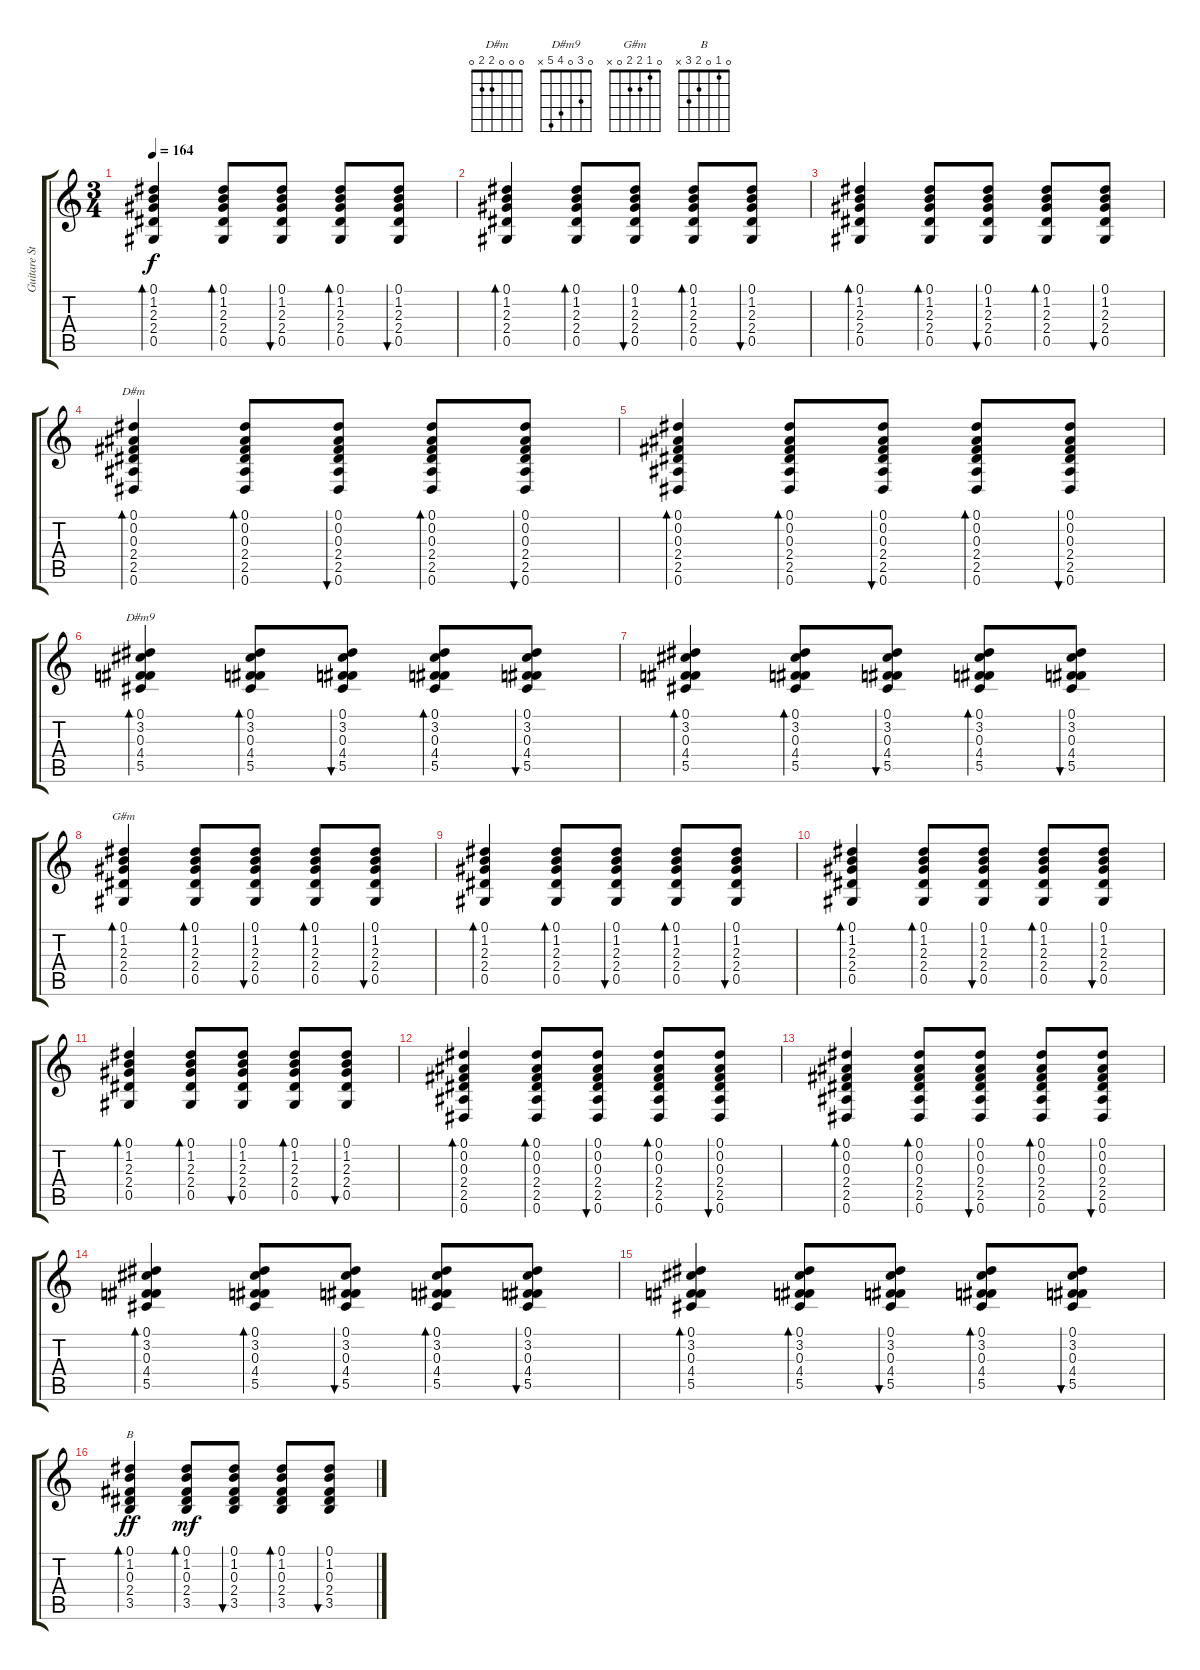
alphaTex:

\track ("Guitare Stuart" "Guitare St") {instrument acousticguitarnylon}
\staff {score tabs}
\tuning (Eb4 Bb3 Gb3 Db3 Ab2 Eb2) {hide}
\chord ("D#m" 0 0 0 2 2 0)
\chord ("D#m9" 0 3 0 4 5 x)
\chord ("G#m" 0 1 2 2 0 x)
\chord ("B" 0 1 0 2 3 x)
\ts (3 4)
\tempo 164
\clef g2
\ks c
(0.1 1.2 2.3 2.4 0.5).4{bd 60 dy f} (0.1 1.2 2.3 2.4 0.5).8{bd 60} (0.1 1.2 2.3 2.4 0.5).8{bu 60} (0.1 1.2 2.3 2.4 0.5).8{bd 60} (0.1 1.2 2.3 2.4 0.5).8{bu 60} |
(0.1 1.2 2.3 2.4 0.5).4{bd 60} (0.1 1.2 2.3 2.4 0.5).8{bd 60} (0.1 1.2 2.3 2.4 0.5).8{bu 60} (0.1 1.2 2.3 2.4 0.5).8{bd 60} (0.1 1.2 2.3 2.4 0.5).8{bu 60} |
(0.1 1.2 2.3 2.4 0.5).4{bd 60} (0.1 1.2 2.3 2.4 0.5).8{bd 60} (0.1 1.2 2.3 2.4 0.5).8{bu 60} (0.1 1.2 2.3 2.4 0.5).8{bd 60} (0.1 1.2 2.3 2.4 0.5).8{bu 60} |
(0.1 0.2 0.3 2.4 2.5 0.6).4{bd 60 ch "D#m"} (0.1 0.2 0.3 2.4 2.5 0.6).8{bd 60} (0.1 0.2 0.3 2.4 2.5 0.6).8{bu 60} (0.1 0.2 0.3 2.4 2.5 0.6).8{bd 60} (0.1 0.2 0.3 2.4 2.5 0.6).8{bu 60} |
(0.1 0.2 0.3 2.4 2.5 0.6).4{bd 60} (0.1 0.2 0.3 2.4 2.5 0.6).8{bd 60} (0.1 0.2 0.3 2.4 2.5 0.6).8{bu 60} (0.1 0.2 0.3 2.4 2.5 0.6).8{bd 60} (0.1 0.2 0.3 2.4 2.5 0.6).8{bu 60} |
(0.1 3.2 0.3 4.4 5.5).4{bd 60 ch "D#m9"} (0.1 3.2 0.3 4.4 5.5).8{bd 60} (0.1 3.2 0.3 4.4 5.5).8{bu 60} (0.1 3.2 0.3 4.4 5.5).8{bd 60} (0.1 3.2 0.3 4.4 5.5).8{bu 60} |
(0.1 3.2 0.3 4.4 5.5).4{bd 60} (0.1 3.2 0.3 4.4 5.5).8{bd 60} (0.1 3.2 0.3 4.4 5.5).8{bu 60} (0.1 3.2 0.3 4.4 5.5).8{bd 60} (0.1 3.2 0.3 4.4 5.5).8{bu 60} |
(0.1 1.2 2.3 2.4 0.5).4{bd 60 ch "G#m"} (0.1 1.2 2.3 2.4 0.5).8{bd 60} (0.1 1.2 2.3 2.4 0.5).8{bu 60} (0.1 1.2 2.3 2.4 0.5).8{bd 60} (0.1 1.2 2.3 2.4 0.5).8{bu 60} |
(0.1 1.2 2.3 2.4 0.5).4{bd 60} (0.1 1.2 2.3 2.4 0.5).8{bd 60} (0.1 1.2 2.3 2.4 0.5).8{bu 60} (0.1 1.2 2.3 2.4 0.5).8{bd 60} (0.1 1.2 2.3 2.4 0.5).8{bu 60} |
(0.1 1.2 2.3 2.4 0.5).4{bd 60} (0.1 1.2 2.3 2.4 0.5).8{bd 60} (0.1 1.2 2.3 2.4 0.5).8{bu 60} (0.1 1.2 2.3 2.4 0.5).8{bd 60} (0.1 1.2 2.3 2.4 0.5).8{bu 60} |
(0.1 1.2 2.3 2.4 0.5).4{bd 60} (0.1 1.2 2.3 2.4 0.5).8{bd 60} (0.1 1.2 2.3 2.4 0.5).8{bu 60} (0.1 1.2 2.3 2.4 0.5).8{bd 60} (0.1 1.2 2.3 2.4 0.5).8{bu 60} |
(0.1 0.2 0.3 2.4 2.5 0.6).4{bd 60} (0.1 0.2 0.3 2.4 2.5 0.6).8{bd 60} (0.1 0.2 0.3 2.4 2.5 0.6).8{bu 60} (0.1 0.2 0.3 2.4 2.5 0.6).8{bd 60} (0.1 0.2 0.3 2.4 2.5 0.6).8{bu 60} |
(0.1 0.2 0.3 2.4 2.5 0.6).4{bd 60} (0.1 0.2 0.3 2.4 2.5 0.6).8{bd 60} (0.1 0.2 0.3 2.4 2.5 0.6).8{bu 60} (0.1 0.2 0.3 2.4 2.5 0.6).8{bd 60} (0.1 0.2 0.3 2.4 2.5 0.6).8{bu 60} |
(0.1 3.2 0.3 4.4 5.5).4{bd 60} (0.1 3.2 0.3 4.4 5.5).8{bd 60} (0.1 3.2 0.3 4.4 5.5).8{bu 60} (0.1 3.2 0.3 4.4 5.5).8{bd 60} (0.1 3.2 0.3 4.4 5.5).8{bu 60} |
(0.1 3.2 0.3 4.4 5.5).4{bd 60} (0.1 3.2 0.3 4.4 5.5).8{bd 60} (0.1 3.2 0.3 4.4 5.5).8{bu 60} (0.1 3.2 0.3 4.4 5.5).8{bd 60} (0.1 3.2 0.3 4.4 5.5).8{bu 60} |
(0.1 1.2 0.3 2.4 3.5).4{bd 60 ch "B" dy ff} (0.1 1.2 0.3 2.4 3.5).8{bd 60 dy mf} (0.1 1.2 0.3 2.4 3.5).8{bu 60} (0.1 1.2 0.3 2.4 3.5).8{bd 60} (0.1 1.2 0.3 2.4 3.5).8{bu 60}
